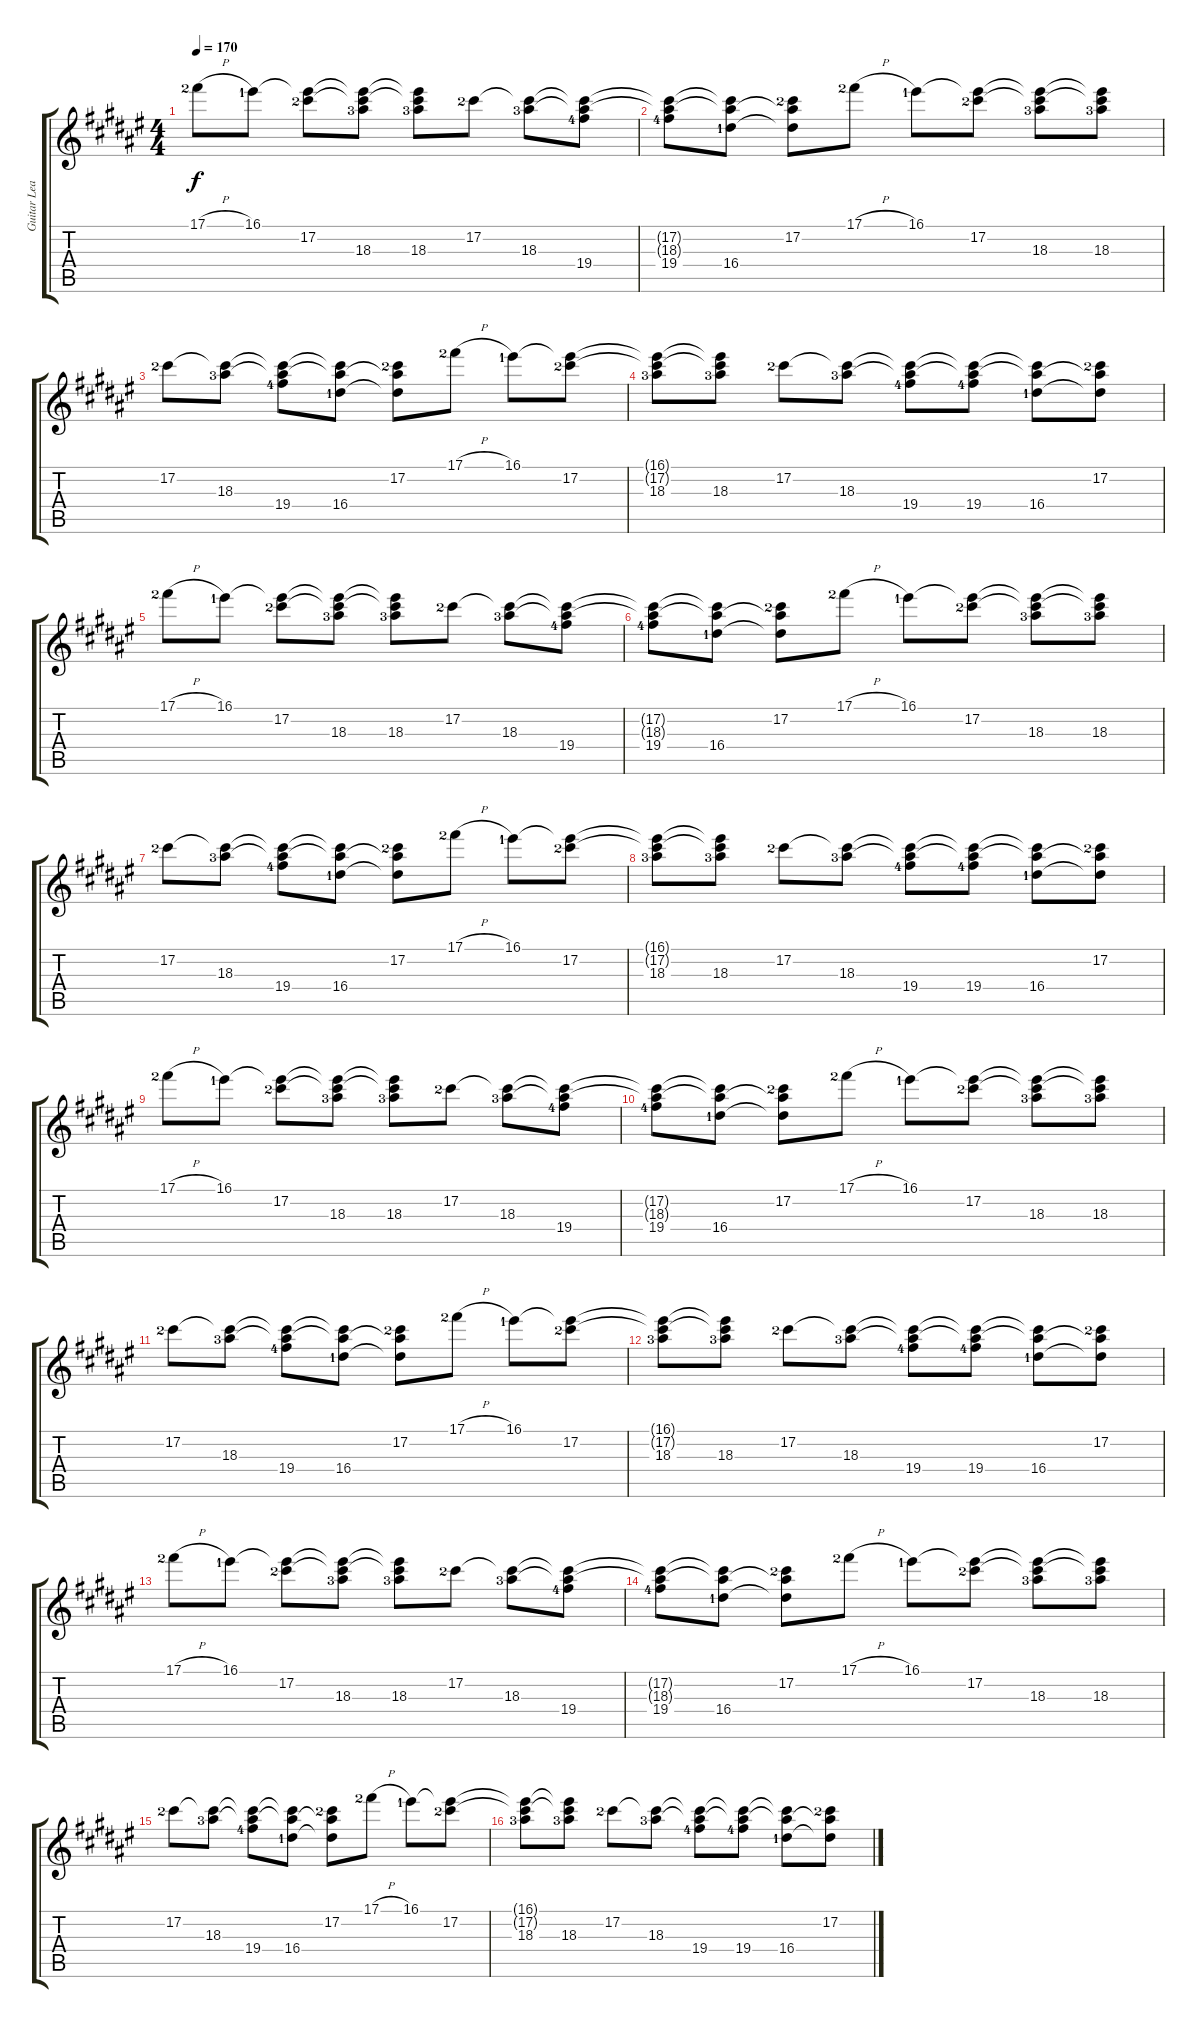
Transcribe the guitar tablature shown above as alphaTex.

\track ("Guitar Leads 1" "Guitar Lea") {instrument distortionguitar}
\staff {score tabs}
\tuning (Db4 Ab3 E3 B2 Gb2 B1) {hide}
\ts (4 4)
\tempo 170
\clef g2
\ks d#minor
17.1{h lf 3}.8{dy f} 16.1{lf 2}.8 (16.1{t} 17.2{lf 3}).8 (16.1{t} 17.2{t} 18.3{lf 4}).8 (16.1{t} 17.2{t} 18.3{lf 4}).8 17.2{lf 3}.8 (17.2{t} 18.3{lf 4}).8 (17.2{t} 18.3{t} 19.4{lf 5}).8 |
(17.2{t} 18.3{t} 19.4{lf 5}).8 (17.2{t} 18.3{t} 16.4{lf 2}).8 (17.2{lf 3} 18.3{t} 16.4{t}).8 17.1{h lf 3}.8 16.1{lf 2}.8 (16.1{t} 17.2{lf 3}).8 (16.1{t} 17.2{t} 18.3{lf 4}).8 (16.1{t} 17.2{t} 18.3{lf 4}).8 |
17.2{lf 3}.8 (17.2{t} 18.3{lf 4}).8 (17.2{t} 18.3{t} 19.4{lf 5}).8 (17.2{t} 18.3{t} 16.4{lf 2}).8 (17.2{lf 3} 18.3{t} 16.4{t}).8 17.1{h lf 3}.8 16.1{lf 2}.8 (16.1{t} 17.2{lf 3}).8 |
(16.1{t} 17.2{t} 18.3{lf 4}).8 (16.1{t} 17.2{t} 18.3{lf 4}).8 17.2{lf 3}.8 (17.2{t} 18.3{lf 4}).8 (17.2{t} 18.3{t} 19.4{lf 5}).8 (17.2{t} 18.3{t} 19.4{lf 5}).8 (17.2{t} 18.3{t} 16.4{lf 2}).8 (17.2{lf 3} 18.3{t} 16.4{t}).8 |
17.1{h lf 3}.8 16.1{lf 2}.8 (16.1{t} 17.2{lf 3}).8 (16.1{t} 17.2{t} 18.3{lf 4}).8 (16.1{t} 17.2{t} 18.3{lf 4}).8 17.2{lf 3}.8 (17.2{t} 18.3{lf 4}).8 (17.2{t} 18.3{t} 19.4{lf 5}).8 |
(17.2{t} 18.3{t} 19.4{lf 5}).8 (17.2{t} 18.3{t} 16.4{lf 2}).8 (17.2{lf 3} 18.3{t} 16.4{t}).8 17.1{h lf 3}.8 16.1{lf 2}.8 (16.1{t} 17.2{lf 3}).8 (16.1{t} 17.2{t} 18.3{lf 4}).8 (16.1{t} 17.2{t} 18.3{lf 4}).8 |
17.2{lf 3}.8 (17.2{t} 18.3{lf 4}).8 (17.2{t} 18.3{t} 19.4{lf 5}).8 (17.2{t} 18.3{t} 16.4{lf 2}).8 (17.2{lf 3} 18.3{t} 16.4{t}).8 17.1{h lf 3}.8 16.1{lf 2}.8 (16.1{t} 17.2{lf 3}).8 |
(16.1{t} 17.2{t} 18.3{lf 4}).8 (16.1{t} 17.2{t} 18.3{lf 4}).8 17.2{lf 3}.8 (17.2{t} 18.3{lf 4}).8 (17.2{t} 18.3{t} 19.4{lf 5}).8 (17.2{t} 18.3{t} 19.4{lf 5}).8 (17.2{t} 18.3{t} 16.4{lf 2}).8 (17.2{lf 3} 18.3{t} 16.4{t}).8 |
17.1{h lf 3}.8 16.1{lf 2}.8 (16.1{t} 17.2{lf 3}).8 (16.1{t} 17.2{t} 18.3{lf 4}).8 (16.1{t} 17.2{t} 18.3{lf 4}).8 17.2{lf 3}.8 (17.2{t} 18.3{lf 4}).8 (17.2{t} 18.3{t} 19.4{lf 5}).8 |
(17.2{t} 18.3{t} 19.4{lf 5}).8 (17.2{t} 18.3{t} 16.4{lf 2}).8 (17.2{lf 3} 18.3{t} 16.4{t}).8 17.1{h lf 3}.8 16.1{lf 2}.8 (16.1{t} 17.2{lf 3}).8 (16.1{t} 17.2{t} 18.3{lf 4}).8 (16.1{t} 17.2{t} 18.3{lf 4}).8 |
17.2{lf 3}.8 (17.2{t} 18.3{lf 4}).8 (17.2{t} 18.3{t} 19.4{lf 5}).8 (17.2{t} 18.3{t} 16.4{lf 2}).8 (17.2{lf 3} 18.3{t} 16.4{t}).8 17.1{h lf 3}.8 16.1{lf 2}.8 (16.1{t} 17.2{lf 3}).8 |
(16.1{t} 17.2{t} 18.3{lf 4}).8 (16.1{t} 17.2{t} 18.3{lf 4}).8 17.2{lf 3}.8 (17.2{t} 18.3{lf 4}).8 (17.2{t} 18.3{t} 19.4{lf 5}).8 (17.2{t} 18.3{t} 19.4{lf 5}).8 (17.2{t} 18.3{t} 16.4{lf 2}).8 (17.2{lf 3} 18.3{t} 16.4{t}).8 |
17.1{h lf 3}.8 16.1{lf 2}.8 (16.1{t} 17.2{lf 3}).8 (16.1{t} 17.2{t} 18.3{lf 4}).8 (16.1{t} 17.2{t} 18.3{lf 4}).8 17.2{lf 3}.8 (17.2{t} 18.3{lf 4}).8 (17.2{t} 18.3{t} 19.4{lf 5}).8 |
(17.2{t} 18.3{t} 19.4{lf 5}).8 (17.2{t} 18.3{t} 16.4{lf 2}).8 (17.2{lf 3} 18.3{t} 16.4{t}).8 17.1{h lf 3}.8 16.1{lf 2}.8 (16.1{t} 17.2{lf 3}).8 (16.1{t} 17.2{t} 18.3{lf 4}).8 (16.1{t} 17.2{t} 18.3{lf 4}).8 |
17.2{lf 3}.8 (17.2{t} 18.3{lf 4}).8 (17.2{t} 18.3{t} 19.4{lf 5}).8 (17.2{t} 18.3{t} 16.4{lf 2}).8 (17.2{lf 3} 18.3{t} 16.4{t}).8 17.1{h lf 3}.8 16.1{lf 2}.8 (16.1{t} 17.2{lf 3}).8 |
(16.1{t} 17.2{t} 18.3{lf 4}).8 (16.1{t} 17.2{t} 18.3{lf 4}).8 17.2{lf 3}.8 (17.2{t} 18.3{lf 4}).8 (17.2{t} 18.3{t} 19.4{lf 5}).8 (17.2{t} 18.3{t} 19.4{lf 5}).8 (17.2{t} 18.3{t} 16.4{lf 2}).8 (17.2{lf 3} 18.3{t} 16.4{t}).8
